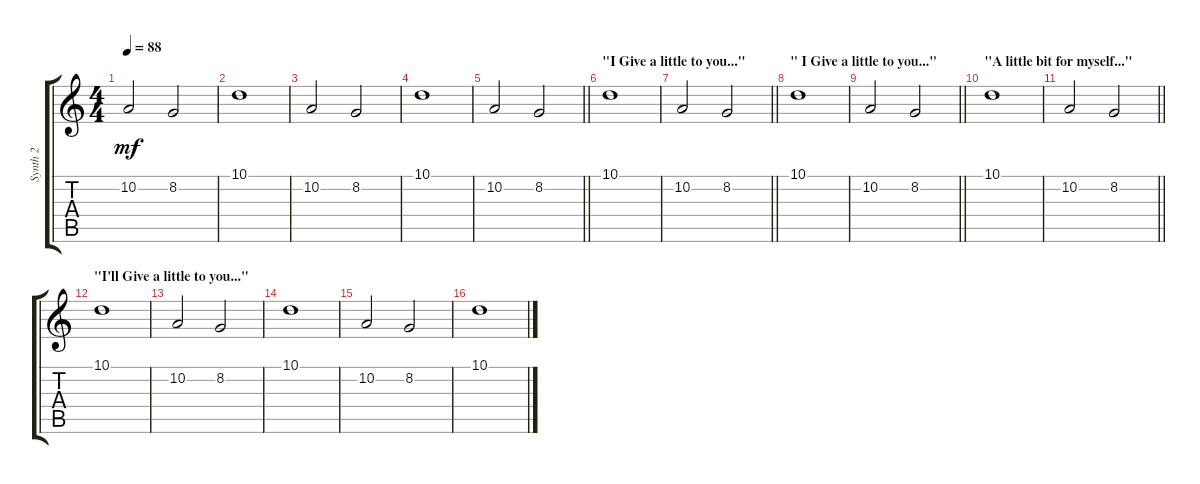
\track ("Synth 2" "Synth 2") {instrument lead2sawtooth}
\staff {score tabs}
\tuning (E4 B3 G3 D3 A2 E2) {hide}
\ts (4 4)
\tempo 88
\clef g2
\ks c
10.2.2{dy mf} 8.2.2 |
10.1.1 |
10.2.2 8.2.2 |
10.1.1 |
\barLineRight lightlight
10.2.2 8.2.2 |
\section ("" "\"I Give a little to you...\"")
10.1.1 |
\barLineRight lightlight
10.2.2 8.2.2 |
\section ("" "\" I Give a little to you...\"")
10.1.1 |
\barLineRight lightlight
10.2.2 8.2.2 |
\section ("" "\"A little bit for myself...\"")
10.1.1 |
\barLineRight lightlight
10.2.2 8.2.2 |
\section ("" "\"I'll Give a little to you...\"")
10.1.1 |
10.2.2 8.2.2 |
10.1.1 |
10.2.2 8.2.2 |
10.1.1
